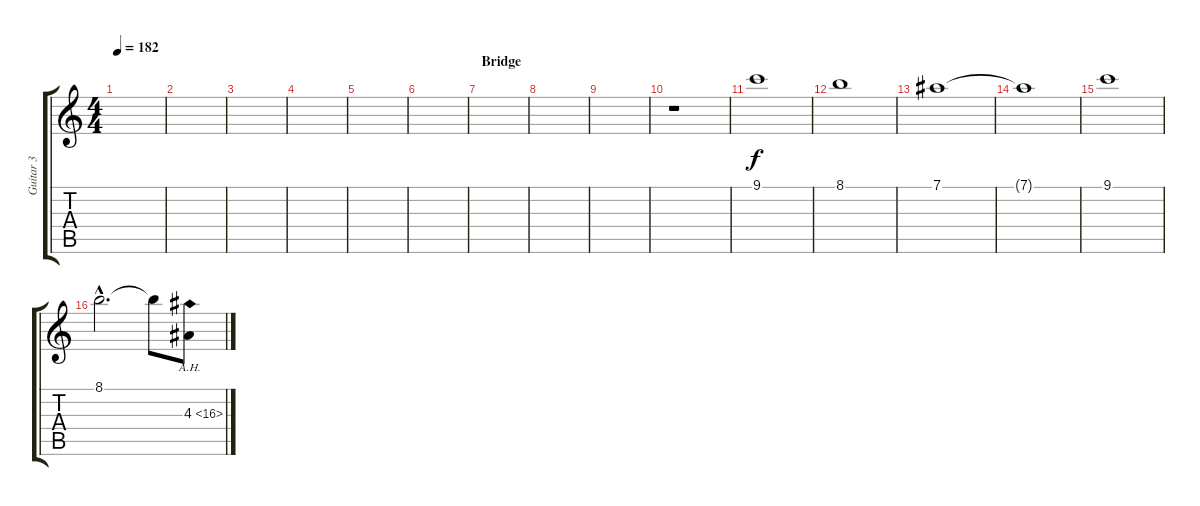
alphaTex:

\track ("Guitar 3" "Guitar 3") {instrument electricguitarclean}
\staff {score tabs}
\tuning (Eb4 Bb3 Gb3 Db3 Ab2 Eb2) {hide}
\ts (4 4)
\tempo 182
\clef g2
\ks c
|
|
|
|
|
|
\section ("" "Bridge")
|
|
|
r.1 |
9.1.1 |
8.1.1 |
7.1.1 |
7.1{t}.1 |
9.1.1 |
8.1{hac}.2{d} 8.1{t}.8 4.3{ah 12}.8{instrument overdrivenguitar}
